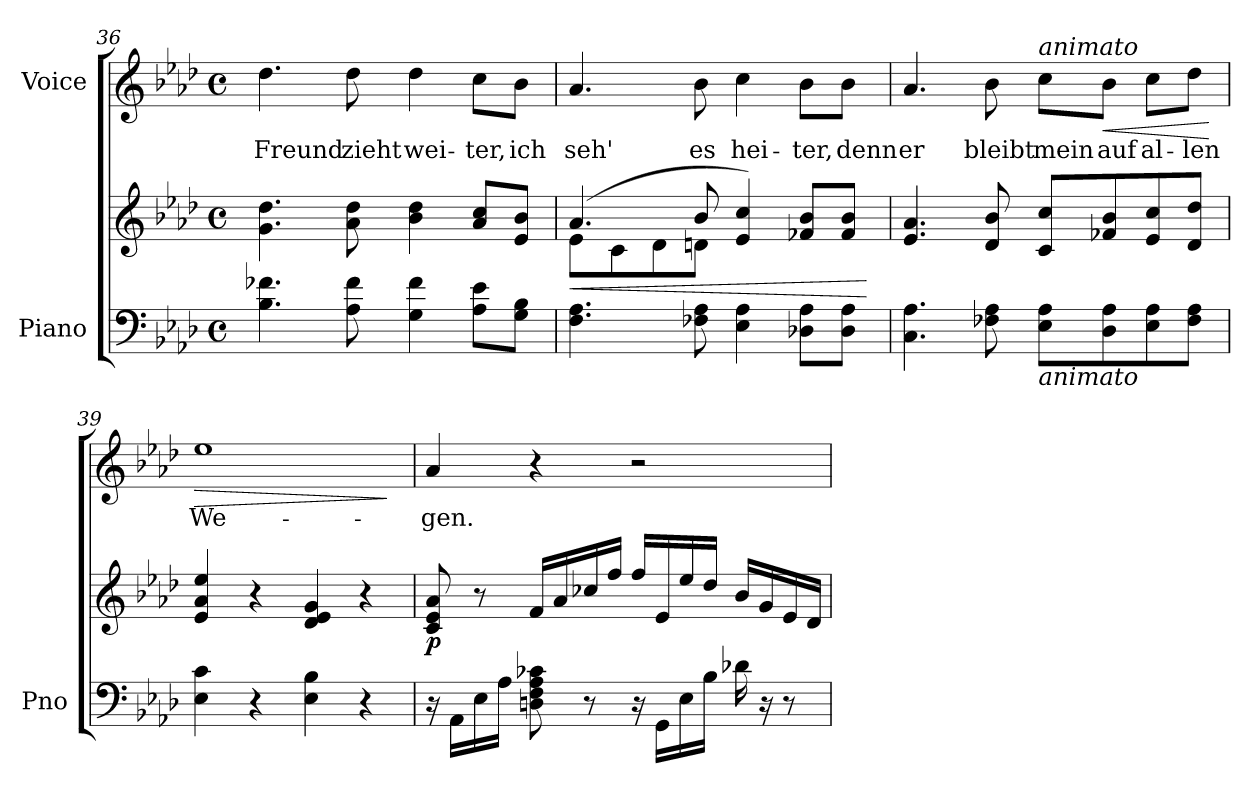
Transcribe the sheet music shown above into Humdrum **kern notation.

**kern	**kern	**dynam	**kern	**text	**dynam
*part2	*part2	*part2	*part1	*part1	*part1
*staff3	*staff2	*staff2/3	*staff1	*staff1	*staff1
*I"Piano	*	*	*I"Voice	*	*
*I'Pno	*	*	*	*	*
*clefF4	*clefG2	*	*clefG2	*	*
*k[b-e-a-d-]	*k[b-e-a-d-]	*	*k[b-e-a-d-]	*	*
*M4/4	*M4/4	*	*M4/4	*	*
*met(c)	*met(c)	*	*met(c)	*	*
=36	=36	=36	=36	=36	=36
!	!	!	!	!LO:LY:b	!
4.B-\ 4.f-X\	4.g\ 4.dd-\	.	4.dd-\	Freund	.
!	!	!	!	!LO:LY:b	!
8A-\ 8f-\	8a-\ 8dd-\	.	8dd-\	zieht	.
!	!	!	!	!LO:LY:b	!
4G\ 4f-\	4b-\ 4dd-\	.	4dd-\	wei-	.
!	!	!	!	!LO:LY:b	!
8A-\ 8e-\L	8a-/ 8cc/L	.	8cc\L	-ter,	.
!	!	!	!	!LO:LY:b	!
8G\ 8B-\J	8e-/ 8b-/J	.	8b-\J	ich	.
=37	=37	=37	=37	=37	=37
!	!	!LO:HP:b	!	!LO:LY:b	!
*	*^	*	*	*	*
4.F\ 4.A-\	(4.a-/	8e-\L	<	4.a-/	seh'	.
.	.	8c\	.	.	.	.
.	.	8d-\	.	.	.	.
!	!	!	!	!	!LO:LY:b	!
8F-X\ 8A-\	8b-/	8dn\J	.	8b-\	es	.
!	!	!	!	!	!LO:LY:b	!
4E-\ 4A-\	4e-/ 4cc/)	2ryy	.	4cc\	hei-	.
!	!	!	!	!	!LO:LY:b	!
8D-X\ 8A-\L	8f-X/ 8b-/L	.	.	8b-\L	-ter,	.
!	!	!	!	!	!LO:LY:b	!
8D-\ 8A-\J	8f-/ 8b-/J	.	.	8b-\J	denn	.
*	*v	*v	*	*	*	*
.	.	[	.	.	.
!!LO:PB:g=z
=38	=38	=38	=38	=38	=38
!	!	!	!	!LO:LY:b	!
4.C\ 4.A-\	4.e-/ 4.a-/	.	4.a-/	er	.
!	!	!	!	!LO:LY:b	!
8F-X\ 8A-\	8d-/ 8b-/	.	8b-\	bleibt	.
!	!	!	!LO:TX:a:i:t=animato	!	!
!LO:TX:b:i:t=animato	!	!	!	!	!
!	!	!	!	!LO:LY:b	!
8E-\ 8A-\L	8c/ 8cc/L	.	8cc\L	mein	.
!	!	!	!	!LO:LY:b	!LO:HP:b
8D-\ 8A-\	8f-X/ 8b-/	.	8b-\J	auf	<
!	!	!	!	!LO:LY:b	!
8E-\ 8A-\	8e-/ 8cc/	.	8cc\L	al-	.
!	!	!	!	!LO:LY:b	!
8F-\ 8A-\J	8d-/ 8dd-/J	.	8dd-\J	-len	.
.	.	.	.	.	[
=39	=39	=39	=39	=39	=39
!	!	!	!	!LO:LY:b	!LO:HP:b
4E-\ 4c\	4e-/ 4a-/ 4ee-/	.	1ee-	We-	>
4r	4r	.	.	.	.
4E-\ 4B-\	4d-/ 4e-/ 4g/	.	.	.	.
4r	4r	.	.	.	.
.	.	.	.	.	]
=40	=40	=40	=40	=40	=40
!	!	!LO:DY:b	!	!LO:LY:b	!
16r	8c/ 8e-/ 8a-/	p	4a-/	-gen.	.
16AA-\LL	.	.	.	.	.
16E-\	8r	.	.	.	.
16A-\JJ	.	.	.	.	.
8Dn\ 8F\ 8A-\ 8c-X\	16f/LL	.	4r	.	.
.	16a-/	.	.	.	.
8r	16cc-X/	.	.	.	.
.	16ff/JJ	.	.	.	.
16r	16ff/LL	.	2r	.	.
16GG\LL	16e-/	.	.	.	.
16E-\	16ee-/	.	.	.	.
16B-\JJ	16dd-/JJ	.	.	.	.
16d-X\	16b-/LL	.	.	.	.
16r	16g/	.	.	.	.
8r	16e-/	.	.	.	.
.	16d-/JJ	.	.	.	.
=	=	=	=	=	=
*-	*-	*-	*-	*-	*-
